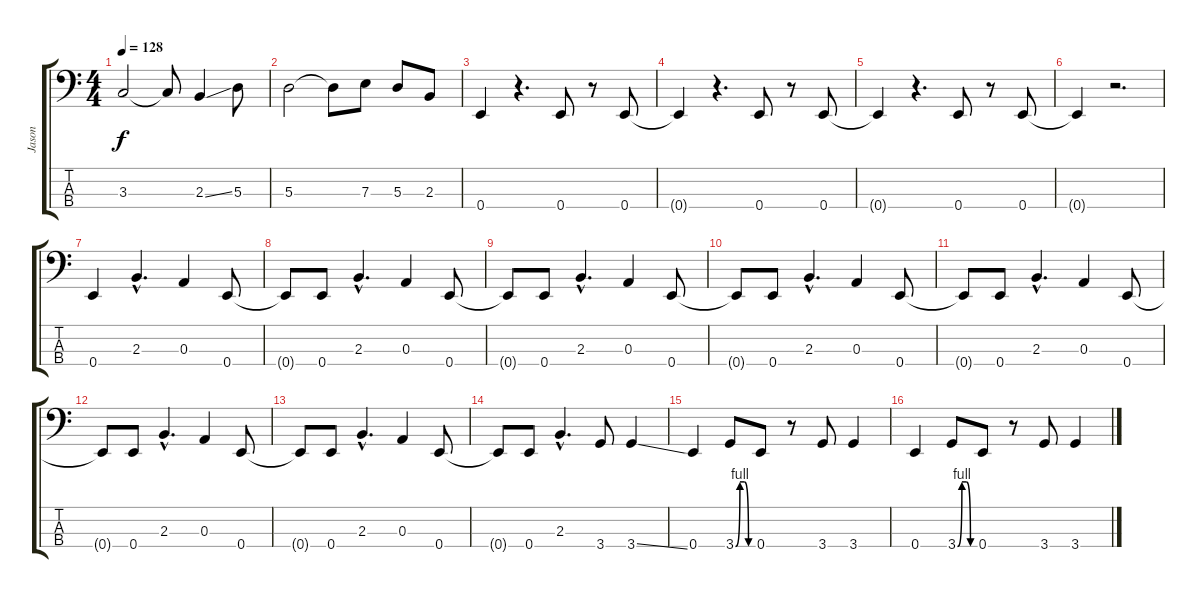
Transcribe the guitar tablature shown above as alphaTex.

\track ("Jason" "Jason") {instrument electricbassfinger}
\staff {score tabs}
\tuning (G2 D2 A1 E1) {hide}
\ts (4 4)
\tempo 128
\clef f4
\ks c
3.3.2{dy f} 3.3{t}.8 2.3{ss}.4 5.3.8 |
5.3.2 5.3{t}.8 7.3.8 5.3.8 2.3.8 |
0.4.4 r.4{d} 0.4.8 r.8 0.4.8 |
0.4{t}.4 r.4{d} 0.4.8 r.8 0.4.8 |
0.4{t}.4 r.4{d} 0.4.8 r.8 0.4.8 |
0.4{t}.4 r.2{d} |
0.4.4 2.3{hac}.4{d} 0.3.4 0.4.8 |
0.4{t}.8 0.4.8 2.3{hac}.4{d} 0.3.4 0.4.8 |
0.4{t}.8 0.4.8 2.3{hac}.4{d} 0.3.4 0.4.8 |
0.4{t}.8 0.4.8 2.3{hac}.4{d} 0.3.4 0.4.8 |
0.4{t}.8 0.4.8 2.3{hac}.4{d} 0.3.4 0.4.8 |
0.4{t}.8 0.4.8 2.3{hac}.4{d} 0.3.4 0.4.8 |
0.4{t}.8 0.4.8 2.3{hac}.4{d} 0.3.4 0.4.8 |
0.4{t}.8 0.4.8 2.3{hac}.4{d} 3.4.8 3.4{ss}.4 |
0.4.4 3.4{be (custom 0 0 15 4 30 4 45 0 60 0)}.8 0.4.8 r.8 3.4.8 3.4.4 |
0.4.4 3.4{be (custom 0 0 15 4 30 4 45 0 60 0)}.8 0.4.8 r.8 3.4.8 3.4.4
